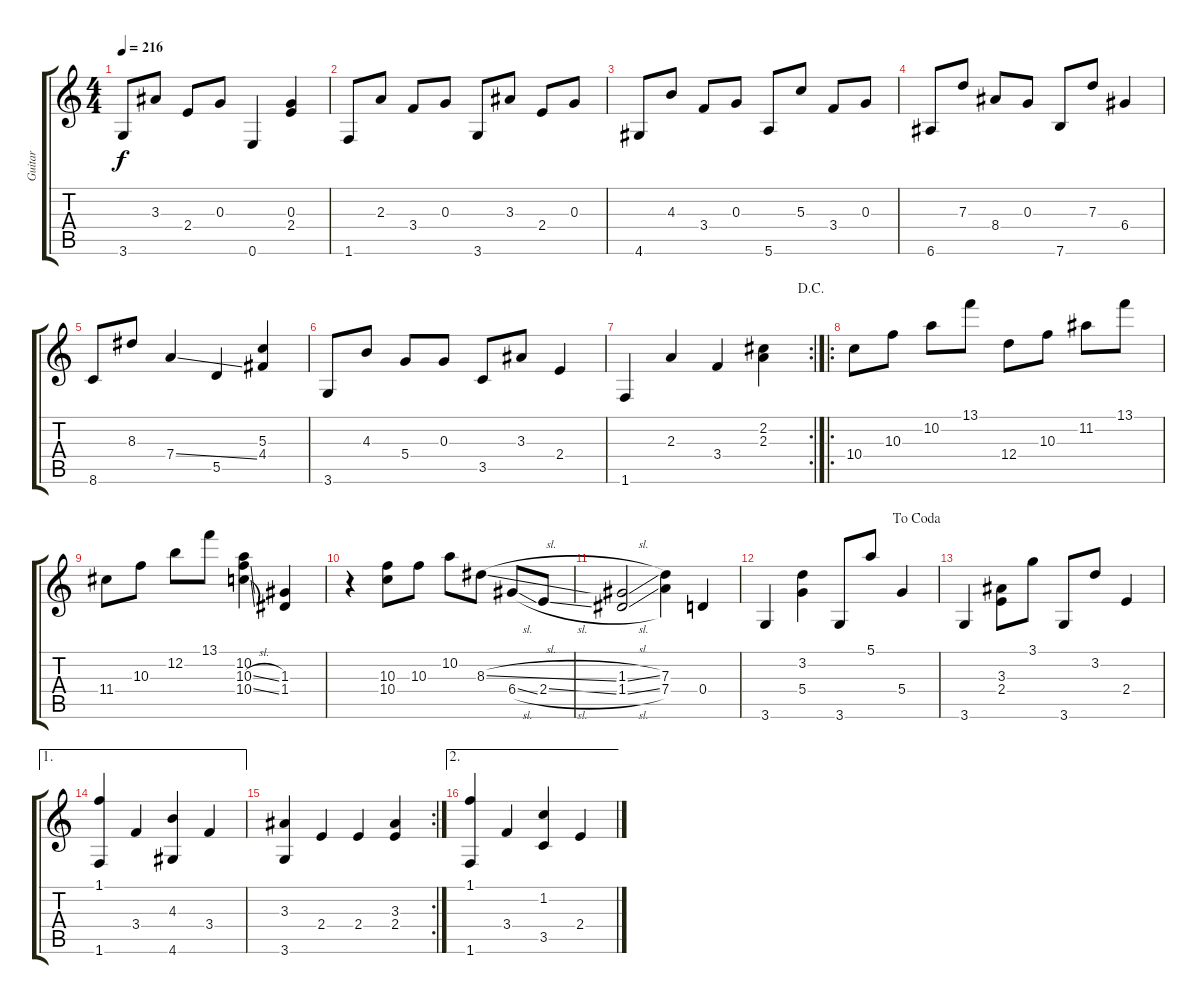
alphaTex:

\track ("Guitar" "Guitar") {instrument acousticguitarnylon}
\staff {score tabs}
\tuning (E4 B3 G3 D3 A2 E2) {hide}
\ts (4 4)
\tempo 216
\clef g2
\ks c
3.6.8{dy f} 3.3.8 2.4.8 0.3.8 0.6.4 (0.3 2.4).4 |
1.6.8 2.3.8 3.4.8 0.3.8 3.6.8 3.3.8 2.4.8 0.3.8 |
4.6.8 4.3.8 3.4.8 0.3.8 5.6.8 5.3.8 3.4.8 0.3.8 |
6.6.8 7.3.8 8.4.8 0.3.8 7.6.8 7.3.8 6.4.4 |
8.6.8 8.3.8 7.4{ss}.4 5.5.4 (5.3 4.4).4 |
3.6.8 4.3.8 5.4.8 0.3.8 3.5.8 3.3.8 2.4.4 |
\rc 2
\jump dacapo
1.6.4 2.3.4 3.4.4 (2.2 2.3).4 |
\ro
10.4.8 10.3.8 10.2.8 13.1.8 12.4.8 10.3.8 11.2.8 13.1.8 |
11.4.8 10.3.8 12.2.8 13.1.8 (10.2 10.3{sl} 10.4{sl}).4 (1.3 1.4).4 |
r.4 (10.3 10.4).8 10.3.8 10.2.8 8.3{sl}.8 6.4{sl}.8 2.4{sl}.8 |
(1.3{sl} 1.4{sl}).2 (7.3 7.4).4 0.4.4 |
\jump dacoda
3.6.4 (3.2 5.4).4 3.6.8 5.1.8 5.4.4 |
3.6.4 (3.3 2.4).8 3.1.8 3.6.8 3.2.8 2.4.4 |
\ae 1
(1.1 1.6).4 3.4.4 (4.3 4.6).4 3.4.4 |
\rc 2
(3.3 3.6).4 2.4.4 2.4.4 (3.3 2.4).4 |
\ae 2
(1.1 1.6).4 3.4.4 (1.2 3.5).4 2.4.4
